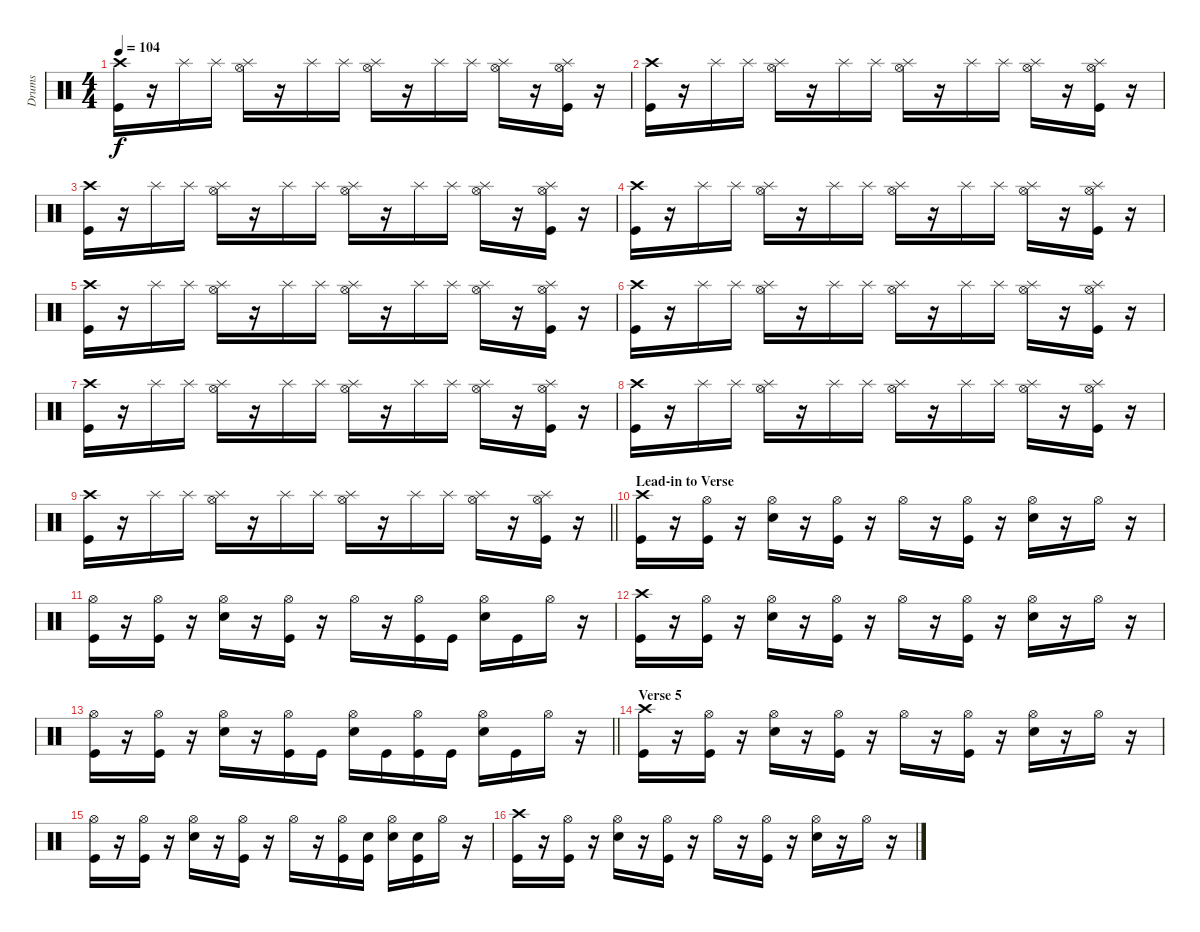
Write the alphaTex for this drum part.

\track ("Drums" "Drums") {instrument percussion}
\staff {score}
\articulation defaults
\ts (4 4)
\tempo 104
\clef neutral
\ks c
("Crash high (hit)" "Kick (hit)").16{dy f} r.16 "Splash (hit)".16 "Splash (hit)".16 ("Hi-Hat (open)" "Splash (hit)").16 r.16 "Splash (hit)".16 "Splash (hit)".16 ("Hi-Hat (open)" "Splash (hit)").16 r.16 "Splash (hit)".16 "Splash (hit)".16 ("Hi-Hat (open)" "Splash (hit)").16 r.16 ("Kick (hit)" "Hi-Hat (open)" "Splash (hit)").16 r.16 |
("Crash high (hit)" "Kick (hit)").16 r.16 "Splash (hit)".16 "Splash (hit)".16 ("Hi-Hat (open)" "Splash (hit)").16 r.16 "Splash (hit)".16 "Splash (hit)".16 ("Hi-Hat (open)" "Splash (hit)").16 r.16 "Splash (hit)".16 "Splash (hit)".16 ("Hi-Hat (open)" "Splash (hit)").16 r.16 ("Kick (hit)" "Hi-Hat (open)" "Splash (hit)").16 r.16 |
("Crash high (hit)" "Kick (hit)").16 r.16 "Splash (hit)".16 "Splash (hit)".16 ("Hi-Hat (open)" "Splash (hit)").16 r.16 "Splash (hit)".16 "Splash (hit)".16 ("Hi-Hat (open)" "Splash (hit)").16 r.16 "Splash (hit)".16 "Splash (hit)".16 ("Hi-Hat (open)" "Splash (hit)").16 r.16 ("Kick (hit)" "Hi-Hat (open)" "Splash (hit)").16 r.16 |
("Crash high (hit)" "Kick (hit)").16 r.16 "Splash (hit)".16 "Splash (hit)".16 ("Hi-Hat (open)" "Splash (hit)").16 r.16 "Splash (hit)".16 "Splash (hit)".16 ("Hi-Hat (open)" "Splash (hit)").16 r.16 "Splash (hit)".16 "Splash (hit)".16 ("Hi-Hat (open)" "Splash (hit)").16 r.16 ("Kick (hit)" "Hi-Hat (open)" "Splash (hit)").16 r.16 |
("Crash high (hit)" "Kick (hit)").16 r.16 "Splash (hit)".16 "Splash (hit)".16 ("Hi-Hat (open)" "Splash (hit)").16 r.16 "Splash (hit)".16 "Splash (hit)".16 ("Hi-Hat (open)" "Splash (hit)").16 r.16 "Splash (hit)".16 "Splash (hit)".16 ("Hi-Hat (open)" "Splash (hit)").16 r.16 ("Kick (hit)" "Hi-Hat (open)" "Splash (hit)").16 r.16 |
("Crash high (hit)" "Kick (hit)").16 r.16 "Splash (hit)".16 "Splash (hit)".16 ("Hi-Hat (open)" "Splash (hit)").16 r.16 "Splash (hit)".16 "Splash (hit)".16 ("Hi-Hat (open)" "Splash (hit)").16 r.16 "Splash (hit)".16 "Splash (hit)".16 ("Hi-Hat (open)" "Splash (hit)").16 r.16 ("Kick (hit)" "Hi-Hat (open)" "Splash (hit)").16 r.16 |
("Crash high (hit)" "Kick (hit)").16 r.16 "Splash (hit)".16 "Splash (hit)".16 ("Hi-Hat (open)" "Splash (hit)").16 r.16 "Splash (hit)".16 "Splash (hit)".16 ("Hi-Hat (open)" "Splash (hit)").16 r.16 "Splash (hit)".16 "Splash (hit)".16 ("Hi-Hat (open)" "Splash (hit)").16 r.16 ("Kick (hit)" "Hi-Hat (open)" "Splash (hit)").16 r.16 |
("Crash high (hit)" "Kick (hit)").16 r.16 "Splash (hit)".16 "Splash (hit)".16 ("Hi-Hat (open)" "Splash (hit)").16 r.16 "Splash (hit)".16 "Splash (hit)".16 ("Hi-Hat (open)" "Splash (hit)").16 r.16 "Splash (hit)".16 "Splash (hit)".16 ("Hi-Hat (open)" "Splash (hit)").16 r.16 ("Kick (hit)" "Hi-Hat (open)" "Splash (hit)").16 r.16 |
\barLineRight lightlight
("Crash high (hit)" "Kick (hit)").16 r.16 "Splash (hit)".16 "Splash (hit)".16 ("Hi-Hat (open)" "Splash (hit)").16 r.16 "Splash (hit)".16 "Splash (hit)".16 ("Hi-Hat (open)" "Splash (hit)").16 r.16 "Splash (hit)".16 "Splash (hit)".16 ("Hi-Hat (open)" "Splash (hit)").16 r.16 ("Kick (hit)" "Hi-Hat (open)" "Splash (hit)").16 r.16 |
\section ("" "Lead-in to Verse")
("Crash high (hit)" "Kick (hit)").16 r.16 ("Kick (hit)" "Hi-Hat (open)").16 r.16 ("Snare (hit) 2" "Hi-Hat (open)").16 r.16 ("Kick (hit)" "Hi-Hat (open)").16 r.16 "Hi-Hat (open)".16 r.16 ("Kick (hit)" "Hi-Hat (open)").16 r.16 ("Hi-Hat (open)" "Snare (hit) 2").16 r.16 "Hi-Hat (open)".16 r.16 |
("Kick (hit)" "Hi-Hat (open)").16 r.16 ("Kick (hit)" "Hi-Hat (open)").16 r.16 ("Snare (hit) 2" "Hi-Hat (open)").16 r.16 ("Kick (hit)" "Hi-Hat (open)").16 r.16 "Hi-Hat (open)".16 r.16 ("Kick (hit)" "Hi-Hat (open)").16 "Kick (hit)".16 ("Hi-Hat (open)" "Snare (hit) 2").16 "Kick (hit)".16 "Hi-Hat (open)".16 r.16 |
("Kick (hit)" "Crash high (hit)").16 r.16 ("Kick (hit)" "Hi-Hat (open)").16 r.16 ("Snare (hit) 2" "Hi-Hat (open)").16 r.16 ("Kick (hit)" "Hi-Hat (open)").16 r.16 "Hi-Hat (open)".16 r.16 ("Kick (hit)" "Hi-Hat (open)").16 r.16 ("Hi-Hat (open)" "Snare (hit) 2").16 r.16 "Hi-Hat (open)".16 r.16 |
\barLineRight lightlight
("Kick (hit)" "Hi-Hat (open)").16 r.16 ("Kick (hit)" "Hi-Hat (open)").16 r.16 ("Snare (hit) 2" "Hi-Hat (open)").16 r.16 ("Kick (hit)" "Hi-Hat (open)").16 "Kick (hit)".16 ("Hi-Hat (open)" "Snare (hit) 2").16 "Kick (hit)".16 ("Kick (hit)" "Hi-Hat (open)").16 "Kick (hit)".16 ("Hi-Hat (open)" "Snare (hit) 2").16 "Kick (hit)".16 "Hi-Hat (open)".16 r.16 |
\section ("" "Verse 5")
("Crash high (hit)" "Kick (hit)").16 r.16 ("Kick (hit)" "Hi-Hat (open)").16 r.16 ("Snare (hit) 2" "Hi-Hat (open)").16 r.16 ("Kick (hit)" "Hi-Hat (open)").16 r.16 "Hi-Hat (open)".16 r.16 ("Kick (hit)" "Hi-Hat (open)").16 r.16 ("Snare (hit) 2" "Hi-Hat (open)").16 r.16 "Hi-Hat (open)".16 r.16 |
("Kick (hit)" "Hi-Hat (open)").16 r.16 ("Kick (hit)" "Hi-Hat (open)").16 r.16 ("Snare (hit) 2" "Hi-Hat (open)").16 r.16 ("Kick (hit)" "Hi-Hat (open)").16 r.16 "Hi-Hat (open)".16 r.16 ("Kick (hit)" "Hi-Hat (open)").16 ("Snare (hit)" "Kick (hit)").16 ("Snare (hit) 2" "Hi-Hat (open)").16 ("Snare (hit)" "Kick (hit)").16 "Hi-Hat (open)".16 r.16 |
("Kick (hit)" "Crash high (hit)").16 r.16 ("Kick (hit)" "Hi-Hat (open)").16 r.16 ("Snare (hit) 2" "Hi-Hat (open)").16 r.16 ("Kick (hit)" "Hi-Hat (open)").16 r.16 "Hi-Hat (open)".16 r.16 ("Kick (hit)" "Hi-Hat (open)").16 r.16 ("Snare (hit) 2" "Hi-Hat (open)").16 r.16 "Hi-Hat (open)".16 r.16
